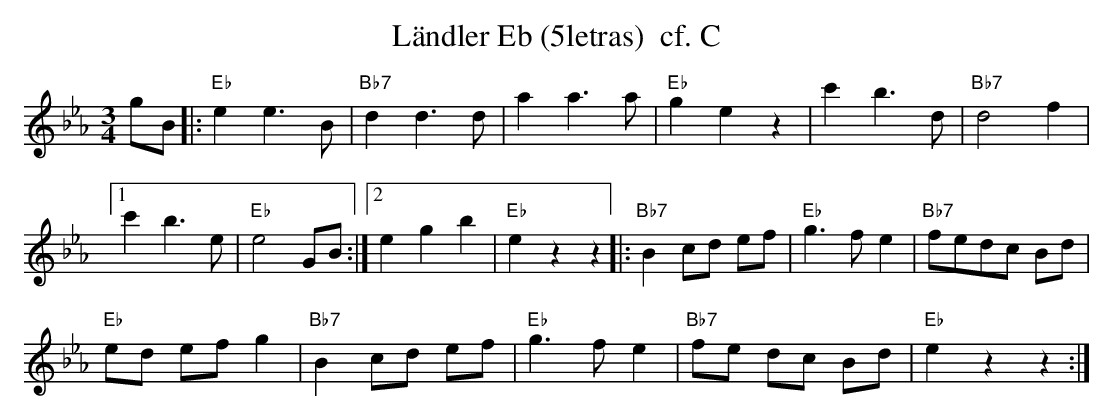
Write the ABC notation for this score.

X:1
T:L\"andler Eb (5letras)  cf. C
M:3/4
L:1/8
K:Ebmaj%%MIDI gchordon
gB |: "Eb"e2e3B | "Bb7"d2d3d | a2a3a | "Eb"g2e2z2 | c'2b3d | "Bb7"d4f2 |1
c'2b3e | "Eb"e4GB :|2 e2g2b2 | "Eb"e2z2z2 |: "Bb7"B2cd ef | "Eb"g3fe2 | "Bb7"fedc Bd |
"Eb"ed efg2 | "Bb7"B2cd ef | "Eb"g3fe2 | "Bb7"fe dc Bd | "Eb"e2z2z2 :|
